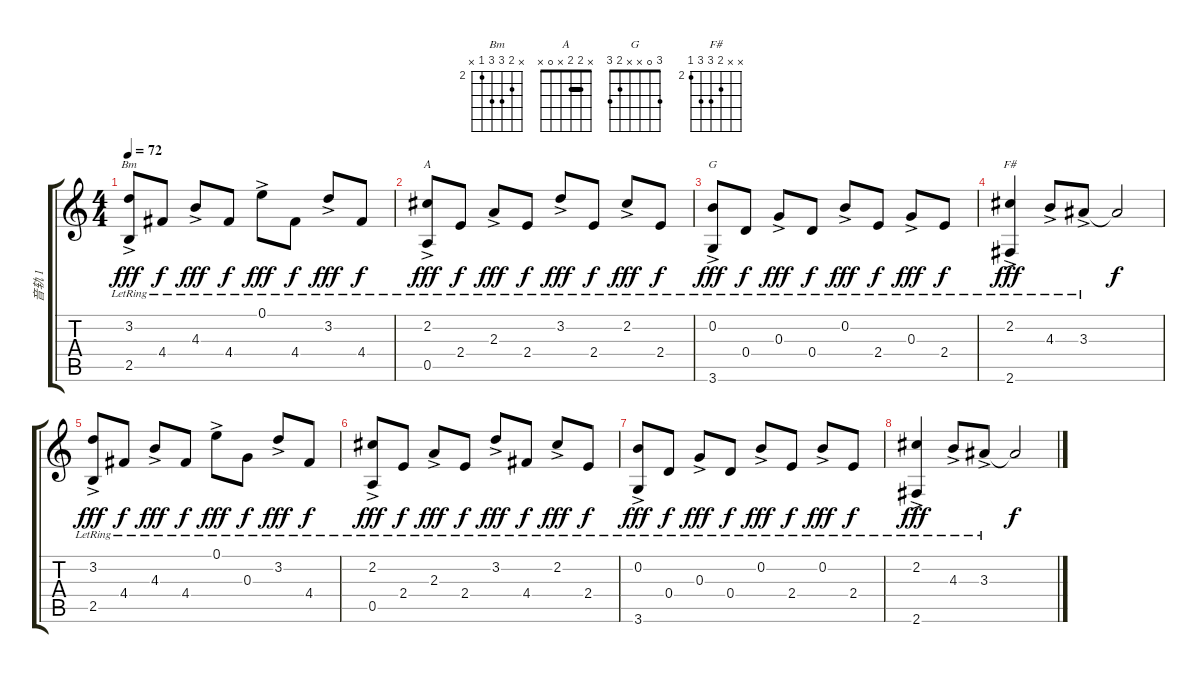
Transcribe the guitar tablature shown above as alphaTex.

\track ("音轨 1" "音轨 1") {instrument acousticguitarnylon}
\staff {score tabs}
\tuning (E4 B3 G3 D3 A2 E2) {hide}
\chord ("Bm" x 3 4 4 2 x) {firstfret 2}
\chord ("A" x 2 2 x 0 x) {barre 2}
\chord ("G" 3 0 x x 2 3)
\chord ("F#" x x 3 4 4 2) {firstfret 2 barre 2}
\ts (4 4)
\tempo 72
\clef g2
\ks c
(3.2{ac lr} 2.5{lr}).8{ch "Bm" dy fff} 4.4{lr}.8{dy f} 4.3{ac lr}.8{dy fff} 4.4{lr}.8{dy f} 0.1{ac lr}.8{dy fff} 4.4{lr}.8{dy f} 3.2{ac lr}.8{dy fff} 4.4{lr}.8{dy f} |
(2.2{ac lr} 0.5{lr}).8{ch "A" dy fff} 2.4{lr}.8{dy f} 2.3{ac lr}.8{dy fff} 2.4{lr}.8{dy f} 3.2{ac lr}.8{dy fff} 2.4{lr}.8{dy f} 2.2{ac lr}.8{dy fff} 2.4{lr}.8{dy f} |
(0.2{ac lr} 3.6{lr}).8{ch "G" dy fff} 0.4{lr}.8{dy f} 0.3{ac lr}.8{dy fff} 0.4{lr}.8{dy f} 0.2{ac lr}.8{dy fff} 2.4{lr}.8{dy f} 0.3{ac lr}.8{dy fff} 2.4{lr}.8{dy f} |
(2.2{ac lr} 2.6{lr}).4{ch "F#" dy fff} 4.3{ac lr}.8 3.3{ac lr}.8 3.3{t}.2{dy f} |
(3.2{ac lr} 2.5{lr}).8{dy fff} 4.4{lr}.8{dy f} 4.3{ac lr}.8{dy fff} 4.4{lr}.8{dy f} 0.1{ac lr}.8{dy fff} 0.3{lr}.8{dy f} 3.2{ac lr}.8{dy fff} 4.4{lr}.8{dy f} |
(2.2{ac lr} 0.5{lr}).8{dy fff} 2.4{lr}.8{dy f} 2.3{ac lr}.8{dy fff} 2.4{lr}.8{dy f} 3.2{ac lr}.8{dy fff} 4.4{lr}.8{dy f} 2.2{ac lr}.8{dy fff} 2.4{lr}.8{dy f} |
(0.2{ac lr} 3.6{lr}).8{dy fff} 0.4{lr}.8{dy f} 0.3{ac lr}.8{dy fff} 0.4{lr}.8{dy f} 0.2{ac lr}.8{dy fff} 2.4{lr}.8{dy f} 0.2{ac lr}.8{dy fff} 2.4{lr}.8{dy f} |
(2.2{ac lr} 2.6{lr}).4{dy fff} 4.3{ac lr}.8 3.3{ac lr}.8 3.3{t}.2{dy f}
